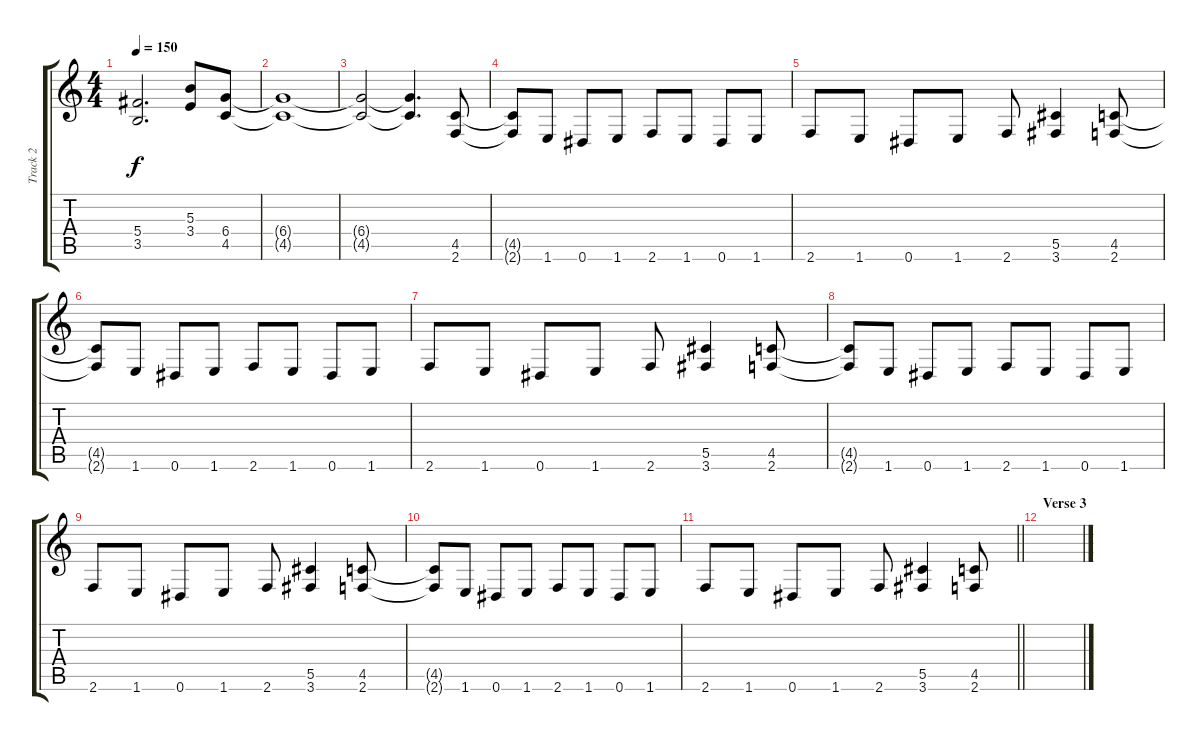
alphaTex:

\track ("Track 2" "Track 2") {instrument distortionguitar}
\staff {score tabs}
\tuning (Eb4 Bb3 Gb3 Db3 Ab2 Eb2) {hide}
\ts (4 4)
\tempo 150
\clef g2
\ks c
(5.4{t} 3.5{t}).2{d dy f} (5.3 3.4).8 (6.4 4.5).8 |
(6.4{t} 4.5{t}).1 |
(6.4{t} 4.5{t}).2 (6.4{t} 4.5{t}).4{d} (4.5 2.6).8 |
(4.5{t} 2.6{t}).8 1.6.8 0.6.8 1.6.8 2.6.8 1.6.8 0.6.8 1.6.8 |
2.6.8 1.6.8 0.6.8 1.6.8 2.6.8 (5.5 3.6).4 (4.5 2.6).8 |
(4.5{t} 2.6{t}).8 1.6.8 0.6.8 1.6.8 2.6.8 1.6.8 0.6.8 1.6.8 |
2.6.8 1.6.8 0.6.8 1.6.8 2.6.8 (5.5 3.6).4 (4.5 2.6).8 |
(4.5{t} 2.6{t}).8 1.6.8 0.6.8 1.6.8 2.6.8 1.6.8 0.6.8 1.6.8 |
2.6.8 1.6.8 0.6.8 1.6.8 2.6.8 (5.5 3.6).4 (4.5 2.6).8 |
(4.5{t} 2.6{t}).8 1.6.8 0.6.8 1.6.8 2.6.8 1.6.8 0.6.8 1.6.8 |
\barLineRight lightlight
2.6.8 1.6.8 0.6.8 1.6.8 2.6.8 (5.5 3.6).4 (4.5 2.6).8 |
\section ("" "Verse 3")
